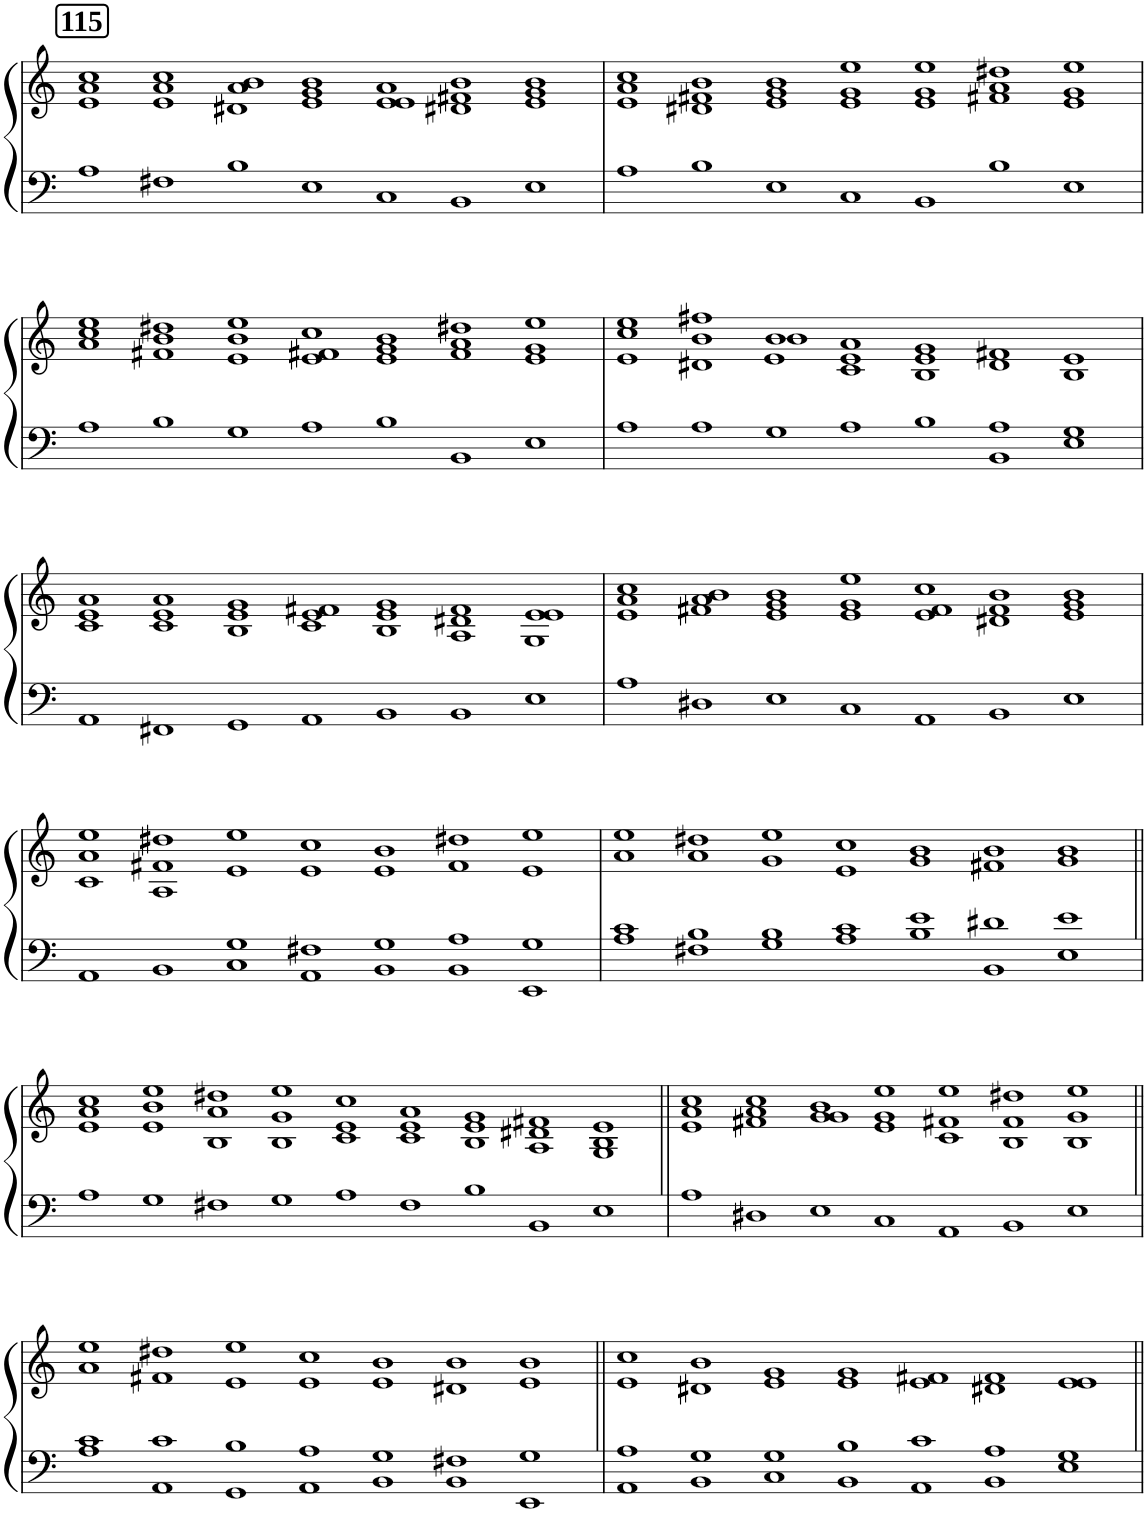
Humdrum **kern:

**kern	**kern
*part1	*part1
*staff2	*staff1
*I"Piano	*
*I'Pno	*
*clefF4	*clefG2
*k[]	*k[]
*M7/1	*M7/1
!!LO:REH:place=s1:a:B:cj:fs=14:t=115
=1	=1
*^	*^
*	*	*	*^
1%7ryy	1A	1cc	1a	1e
.	1F#X	1cc	1a	1e
.	1B	1b	1a	1d#X
.	1E	1b	1g	1e
.	1C	1a	1e	1e
.	1BB	1b	1f#X	1d#X
.	1E	1b	1g	1e
=2	=2	=2	=2	=2
1%7ryy	1A	1cc	1a	1e
.	1B	1b	1f#X	1d#X
.	1E	1b	1g	1e
.	1C	1ee	1g	1e
.	1BB	1ee	1g	1e
.	1B	1dd#X	1a	1f#X
.	1E	1ee	1g	1e
!!LO:LB:g=z	!!	!!
=3	=3	=3	=3	=3
1%7ryy	1A	1ee	1cc	1a
.	1B	1dd#X	1b	1f#X
.	1G	1ee	1b	1e
.	1A	1cc	1f#X	1e
.	1B	1b	1g	1e
.	1BB	1dd#X	1a	1f#
.	1E	1ee	1g	1e
=4	=4	=4	=4	=4
*	*^	*	*	*
00ryy	1%7ryy	1A	1ee	1cc	1e
.	.	1A	1ff#X	1b	1d#X
.	.	1G	1b	1b	1e
.	.	1A	1a	1e	1c
.	.	1B	1g	1e	1B
1A	.	1BB	1f#X	1d#	0ryy
1G	.	1E	1e	1B	.
*	*v	*v	*	*	*
!!LO:LB:g=z	!!	!!
=5	=5	=5	=5	=5
1%7ryy	1AA	1a	1e	1c
.	1FF#X	1a	1e	1c
.	1GG	1g	1e	1B
.	1AA	1f#X	1e	1c
.	1BB	1g	1e	1B
.	1BB	1f#	1d#X	1A
.	1E	1e	1e	1G
=6	=6	=6	=6	=6
1%7ryy	1A	1cc	1a	1e
.	1D#X	1b	1a	1f#X
.	1E	1b	1g	1e
.	1C	1ee	1g	1e
.	1AA	1cc	1f#	1e
.	1BB	1b	1f#	1d#X
.	1E	1b	1g	1e
!!LO:LB:g=z	!!	!!
=7	=7	=7	=7	=7
*	*^	*	*	*
0ryy	1%7ryy	1AA	1ee	1a	1c
.	.	1BB	1dd#X	1f#X	1A
1G	.	1C	1ee	1e	1ryy
1F#X	.	1AA	1cc	1e	00ryy
1G	.	1BB	1b	1e	.
1A	.	1BB	1dd#X	1f#	.
1G	.	1EE	1ee	1e	.
*	*	*	*	*v	*v
=8	=8	=8	=8	=8
1%7ryy	1c	1A	1ee	1a
.	1B	1F#X	1dd#X	1a
.	1B	1G	1ee	1g
.	1c	1A	1cc	1e
.	1e	1B	1b	1g
.	1d#X	1BB	1b	1f#X
.	1e	1E	1b	1g
*v	*v	*v	*	*
*	*v	*v
!!LO:LB:g=z
=9||	=9||
*M9/1	*M9/1
*^	*^
*	*	*	*^
000ryy	1A	1cc	1a	1e
.	1G	1ee	1b	1e
.	1F#X	1dd#X	1a	1B
.	1G	1ee	1g	1B
.	1A	1cc	1e	1c
.	1F#	1a	1e	1c
.	1B	1g	1e	1B
.	1BB	1f#X	1d#X	1A
1ryy	1E	1e	1B	1G
=10||	=10||	=10||	=10||	=10||
*M7/1	*	*M7/1	*	*
1%7ryy	1A	1cc	1a	1e
.	1D#X	1cc	1a	1f#X
.	1E	1b	1g	1g
.	1C	1ee	1g	1e
.	1AA	1ee	1f#X	1c
.	1BB	1dd#X	1f#	1B
.	1E	1ee	1g	1B
*	*	*	*v	*v
!!LO:LB:g=z
=11||	=11||	=11||	=11||
*	*^	*	*
1%7ryy	1c	1A	1ee	1a
.	1c	1AA	1dd#X	1f#X
.	1B	1GG	1ee	1e
.	1A	1AA	1cc	1e
.	1G	1BB	1b	1e
.	1F#X	1BB	1b	1d#X
.	1G	1EE	1b	1e
=12||	=12||	=12||	=12||	=12||
1%7ryy	1A	1AA	1cc	1e
.	1G	1BB	1b	1d#X
.	1G	1C	1g	1e
.	1B	1BB	1g	1e
.	1c	1AA	1f#X	1e
.	1A	1BB	1f#	1d#X
.	1G	1E	1e	1e
*v	*v	*v	*	*
*	*v	*v
=||	=||
*-	*-
